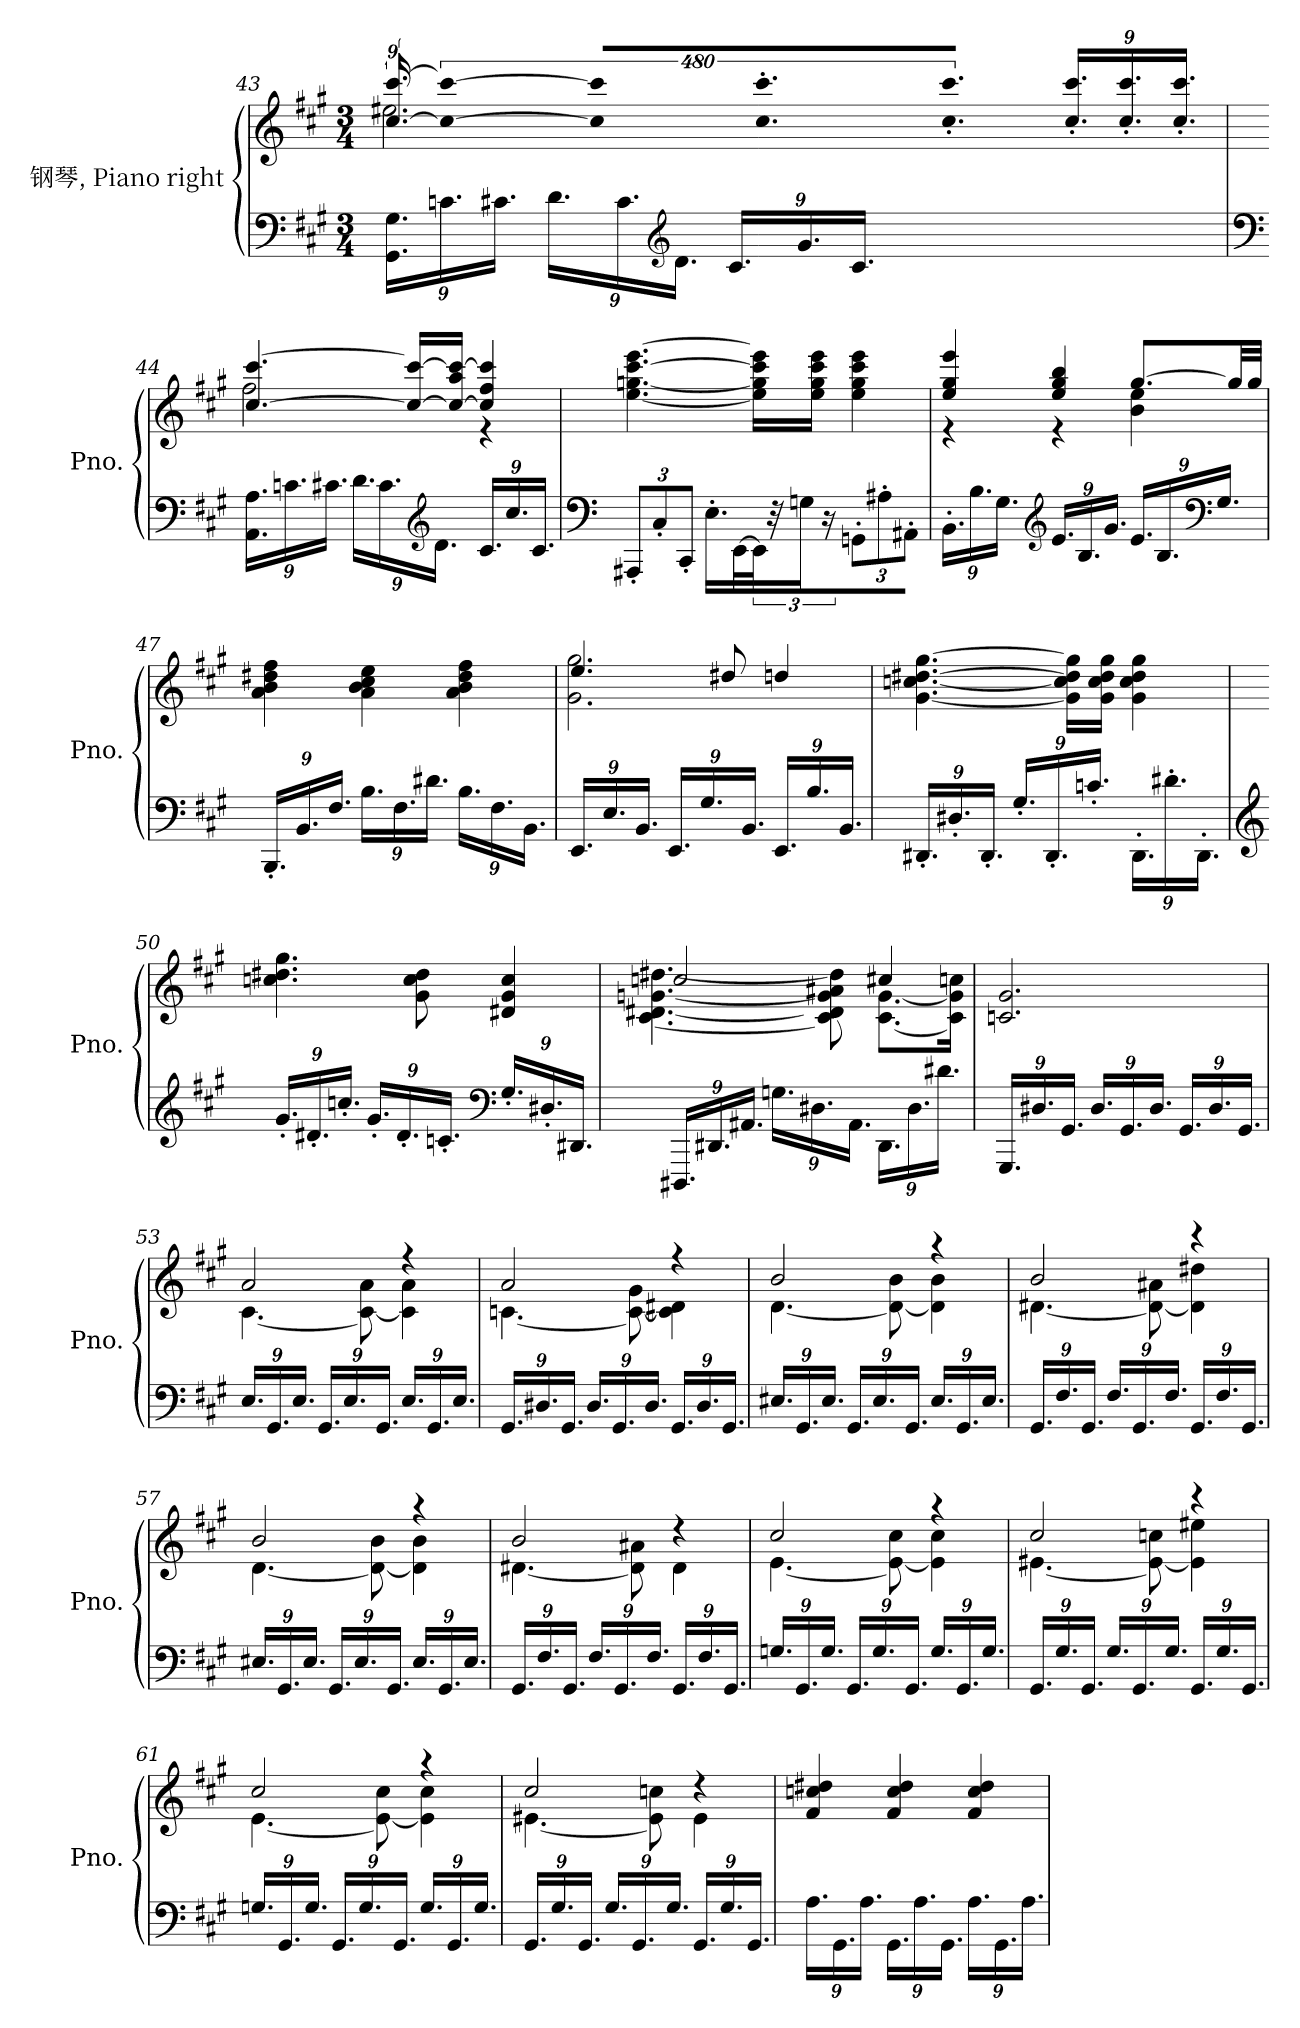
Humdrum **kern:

**kern	**kern
*part1	*part1
*staff2	*staff1
*I"钢琴, Piano right	*
*I'Pno.	*
*clefF4	*clefG2
*k[f#c#g#]	*k[f#c#g#]
*M3/4	*M3/4
*MM137	*MM137
*Xbrackettup	*
=43	=43
*	*^
18.GG#\ 18.G#\LL	[18.cc#/ [18.ccc#/	2.ee#X\
*	*MM139	*
!	!LO:N:vis=4	!
18.cn\	1920%427cc#/_ 1920%427ccc#/_	.
18.c#X\JJ	.	.
18.d\LL	.	.
!	!LO:N:vis=32	!
.	1920%53cc#/] 1920%53ccc#/]KLL	.
18.c#\	18.cc#/' 18.ccc#/'	.
*clefG2	*	*
18.d\JJ	18.cc#/' 18.ccc#/'JJ	.
18.c#/LL	18.cc#/' 18.ccc#/'LL	.
18.g#/	18.cc#/' 18.ccc#/'	.
18.c#/JJ	18.cc#/' 18.ccc#/'JJ	.
!!LO:LB:g=z	!!
=44	=44	=44
*clefF4	*	*
*	*MM141	*
18.AA\ 18.A\LL	[4.cc#/ [4.ccc#/	2ff#\
18.cn\	.	.
18.c#X\JJ	.	.
18.d\LL	.	.
18.c#\	.	.
.	16cc#/_ 16ccc#/_LL	.
*clefG2	*	*
18.d\JJ	.	.
*	*MM135	*
.	16cc#/_ 16aa/ 16ccc#/_JJ	.
*	*MM141	*
18.c#/LL	4cc#/] 4ff#/ 4ccc#/]	4r
18.cc#/	.	.
18.c#/JJ	.	.
*	*v	*v
=45	=45
*clefF4	*
*	*MM121
12AAA#X'/L	[4.ee\ [4.ggn\ [4.ccc#\ [4.eee\
12C#'/	.
12CC#'/J	.
16.E'/LL	.
[32EE/L	.
*brackettup	*
48EE/JJJ]	16ee\] 16gg\] 16ccc#\] 16eee\]LL
48r	.
24Gn\	.
.	16ee\ 16gg\ 16ccc#\ 16eee\JJ
24r	.
*Xbrackettup	*
12GGn'\L	4ee\ 4gg\ 4ccc#\ 4eee\
12A#X'\	.
12AA#X'\J	.
!!LO:PB:g=z
=46	=46
*	*MM142
*	*^
18.BB'\LL	4ee/ 4gg#/ 4eee/	4r
18.B\	.	.
18.G#\JJ	.	.
*clefG2	*	*
*	*MM137	*
18.e/LL	4ee/ 4gg#/ 4bb/	4r
18.B/	.	.
18.g#/JJ	.	.
*	*MM133	*
18.e/LL	[8.gg#/L	4b\ 4ee\
18.B/	.	.
*clefF4	*	*
18.G#/JJ	.	.
*	*MM142	*
.	32gg#/LL]	.
.	32gg#/JJJ	.
*	*v	*v
=47	=47
*	*MM139
18.BBB'/LL	4a\ 4b\ 4dd#X\ 4ff#\
18.BB/	.
18.F#/JJ	.
*	*MM136
18.B\LL	4a\ 4b\ 4cc#\ 4ee\
18.F#\	.
18.d#X\JJ	.
*	*MM129
18.B\LL	4a\ 4b\ 4dd#\ 4ff#\
18.F#\	.
18.BB\JJ	.
!!LO:LB:g=z
=48	=48
*	*^
18.EE/LL	4.ee/	2.g#\ 2.gg#\
18.E/	.	.
18.BB/JJ	.	.
18.EE/LL	.	.
18.G#/	.	.
*	*MM126	*
.	8dd#X/	.
18.BB/JJ	.	.
18.EE/LL	4ddn/	.
18.B/	.	.
18.BB/JJ	.	.
*	*v	*v
=49	=49
*	*MM131
18.DD#X'/LL	[4.g#\ [4.ccn\ [4.dd#X\ [4.gg#\
18.D#X'/	.
18.DD#'/JJ	.
18.G#'/LL	.
18.DD#'/	.
.	16g#\] 16cc\] 16dd#\] 16gg#\]LL
18.cn'/JJ	.
.	16g#\ 16cc\ 16dd#\ 16gg#\JJ
18.DD#'\LL	4g#\ 4cc\ 4dd#\ 4gg#\
18.d#X'\	.
18.DD#'\JJ	.
!!LO:LB:g=z
=50	=50
*clefG2	*
*	*MM137
18.g#'/LL	4.ccn\ 4.dd#X\ 4.gg#\
18.d#X'/	.
18.ccn'/JJ	.
18.g#'/LL	.
18.d#'/	.
.	8g#\ 8cc\ 8dd#\
18.cn'/JJ	.
*clefF4	*
*	*MM123
18.G#'/LL	4d#X/ 4g#/ 4cc/
18.D#X'/	.
18.DD#X/JJ	.
=51	=51
*	*MM130
*	*^
18.DDD#X/LL	2ccn/	[4.c#\ [4.d#X\ [4.gn\ [4.dd#X\
18.DD#X/	.	.
18.AA#X/JJ	.	.
18.Gn\LL	.	.
18.D#X\	.	.
*	*MM117	*
.	.	8c#\] 8d#\] 8g\] 8a#X\ 8dd#\]
18.AA#\JJ	.	.
18.DD#\LL	4cc#X/	[8.c#\ [8.g\L
18.D#\	.	.
18.d#X\JJ	.	.
*	*MM105	*
.	.	16c#\] 16g\] 16ccn\Jk
*	*v	*v
!!LO:LB:g=z
=52	=52
*	*MM102
18.GGG#/LL	2.cn/ 2.g#/
18.D#X/	.
18.GG#/JJ	.
18.D#/LL	.
18.GG#/	.
18.D#/JJ	.
18.GG#/LL	.
18.D#/	.
18.GG#/JJ	.
=53	=53
*	*MM132
*	*^
18.E/LL	2a/	[4.c#\
18.GG#/	.	.
18.E/JJ	.	.
18.GG#/LL	.	.
18.E/	.	.
.	.	8c#\_ 8a\
18.GG#/JJ	.	.
18.E/LL	4r	4c#\] 4a\
18.GG#/	.	.
18.E/JJ	.	.
=54	=54	=54
18.GG#/LL	2a/	[4.cn\
18.D#X/	.	.
18.GG#/JJ	.	.
18.D#/LL	.	.
18.GG#/	.	.
.	.	8c\_ 8g#\
18.D#/JJ	.	.
18.GG#/LL	4r	4c\] 4d#X\
18.D#/	.	.
18.GG#/JJ	.	.
!!LO:LB:g=z	!!
=55	=55	=55
*	*MM137	*
18.E#X/LL	2b/	[4.d\
18.GG#/	.	.
18.E#/JJ	.	.
18.GG#/LL	.	.
18.E#/	.	.
.	.	8d\_ 8b\
18.GG#/JJ	.	.
18.E#/LL	4r	4d\] 4b\
18.GG#/	.	.
18.E#/JJ	.	.
=56	=56	=56
18.GG#/LL	2b/	[4.d#X\
18.F#/	.	.
18.GG#/JJ	.	.
18.F#/LL	.	.
18.GG#/	.	.
.	.	8d#\_ 8a#X\
18.F#/JJ	.	.
*	*MM141	*
18.GG#/LL	4r	4d#\] 4dd#X\
18.F#/	.	.
18.GG#/JJ	.	.
=57	=57	=57
*	*MM139	*
18.E#X/LL	2b/	[4.d\
18.GG#/	.	.
18.E#/JJ	.	.
18.GG#/LL	.	.
18.E#/	.	.
.	.	8d\_ 8b\
18.GG#/JJ	.	.
18.E#/LL	4r	4d\] 4b\
18.GG#/	.	.
18.E#/JJ	.	.
!!LO:LB:g=z	!!
=58	=58	=58
18.GG#/LL	2b/	[4.d#X\
18.F#/	.	.
18.GG#/JJ	.	.
18.F#/LL	.	.
18.GG#/	.	.
.	.	8d#\] 8a#X\
18.F#/JJ	.	.
18.GG#/LL	4r	4d#\
18.F#/	.	.
18.GG#/JJ	.	.
=59	=59	=59
18.Gn/LL	2cc#/	[4.e\
18.GG#/	.	.
18.G/JJ	.	.
18.GG#/LL	.	.
18.G/	.	.
.	.	8e\_ 8cc#\
18.GG#/JJ	.	.
18.G/LL	4r	4e\] 4cc#\
18.GG#/	.	.
18.G/JJ	.	.
=60	=60	=60
18.GG#/LL	2cc#/	[4.e#X\
18.G#/	.	.
18.GG#/JJ	.	.
18.G#/LL	.	.
18.GG#/	.	.
.	.	8e#\_ 8ccn\
18.G#/JJ	.	.
*	*MM151	*
18.GG#/LL	4r	4e#\] 4ee#X\
18.G#/	.	.
18.GG#/JJ	.	.
!!LO:PB:g=z	!!
=61	=61	=61
*	*MM137	*
18.Gn/LL	2cc#/	[4.e\
18.GG#/	.	.
18.G/JJ	.	.
18.GG#/LL	.	.
18.G/	.	.
.	.	8e\_ 8cc#\
18.GG#/JJ	.	.
*	*MM156	*
18.G/LL	4r	4e\] 4cc#\
18.GG#/	.	.
18.G/JJ	.	.
=62	=62	=62
18.GG#/LL	2cc#/	[4.e#X\
18.G#/	.	.
18.GG#/JJ	.	.
18.G#/LL	.	.
18.GG#/	.	.
.	.	8e#\] 8ccn\
18.G#/JJ	.	.
18.GG#/LL	4r	4e#\
18.G#/	.	.
18.GG#/JJ	.	.
*	*v	*v
=63	=63
*	*MM157
18.A\LL	4f#/ 4ccn/ 4dd#X/
18.GG#\	.
18.A\JJ	.
18.GG#\LL	4f#/ 4cc/ 4dd#/
18.A\	.
18.GG#\JJ	.
18.A\LL	4f#/ 4cc/ 4dd#/
18.GG#\	.
18.A\JJ	.
=	=
*-	*-
